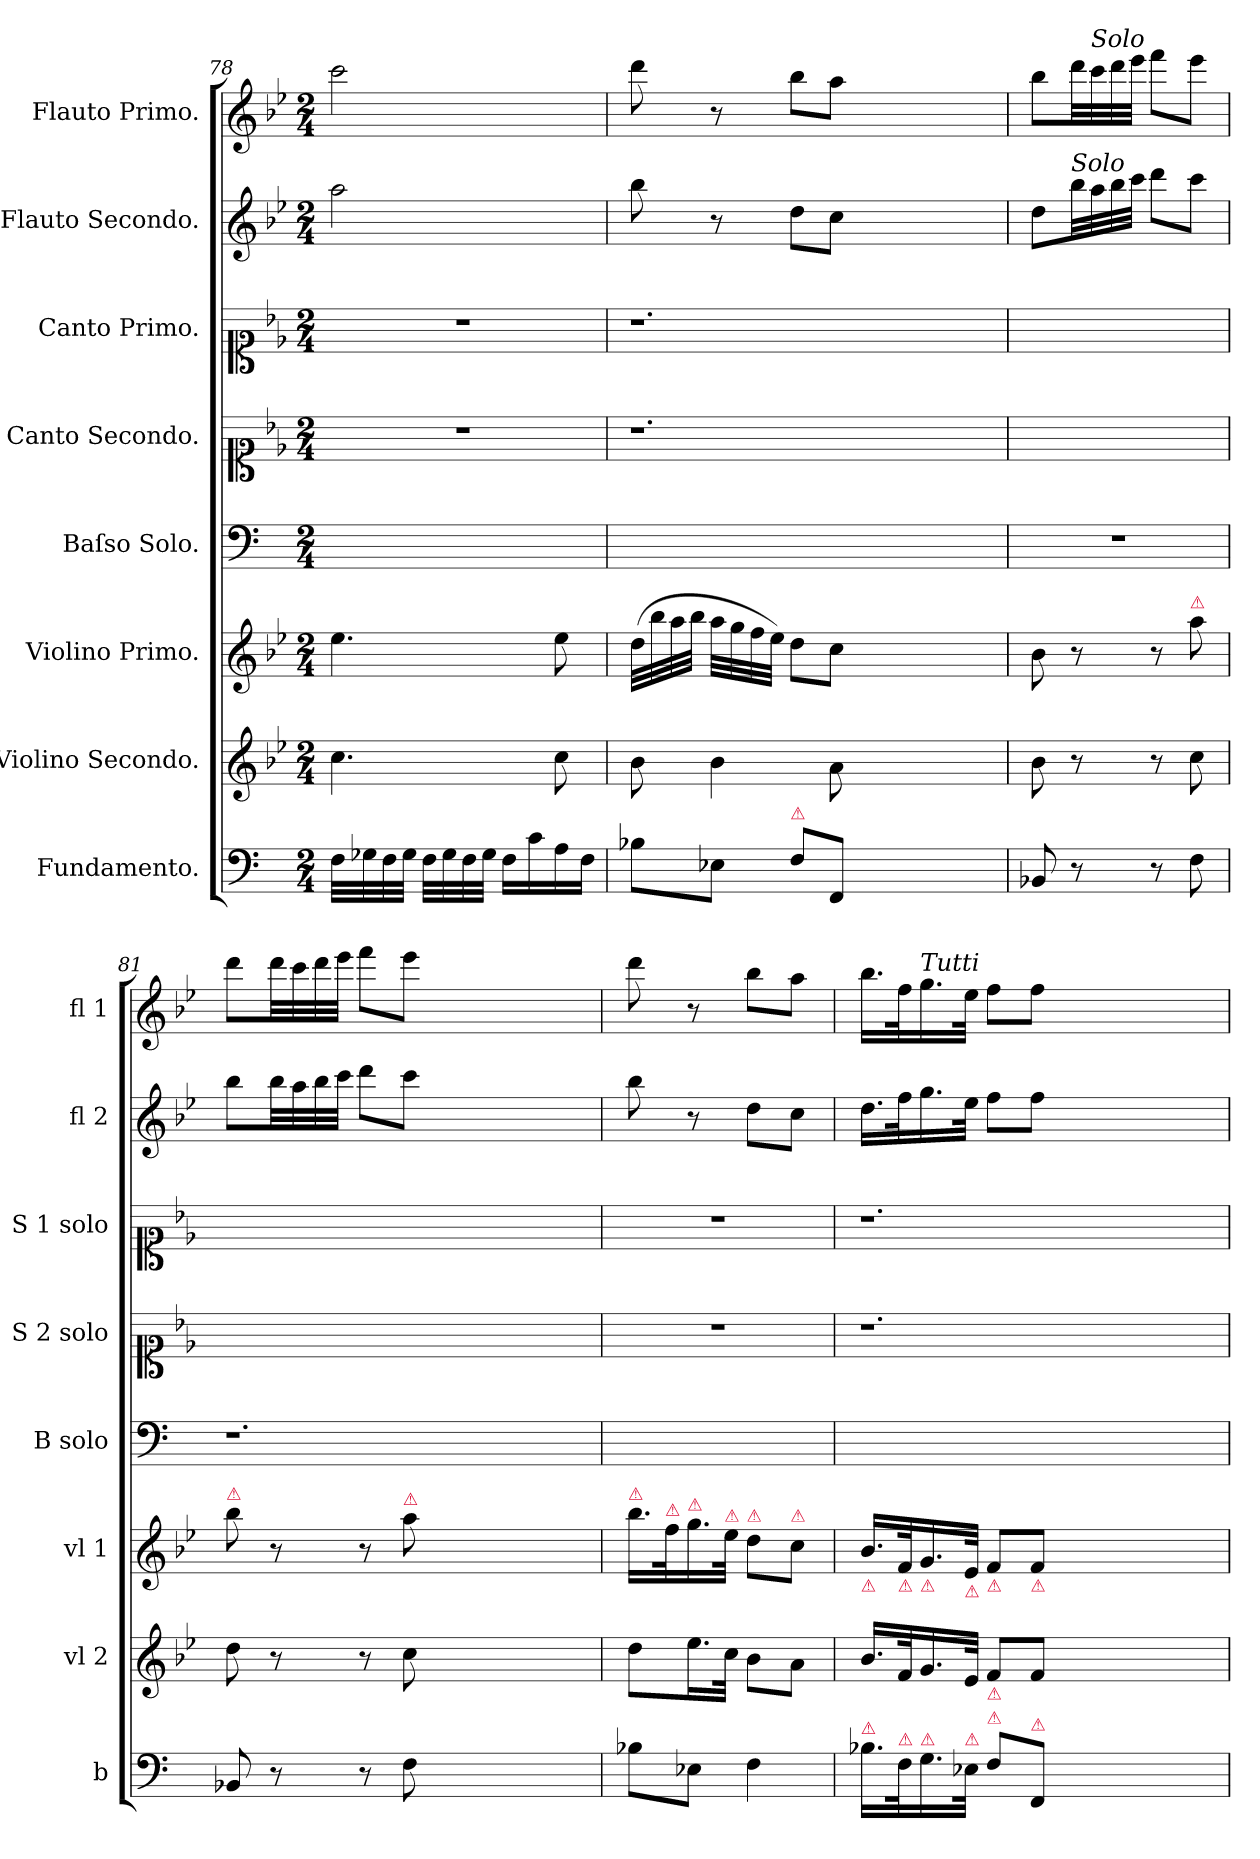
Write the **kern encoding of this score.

**kern	**kern	**kern	**kern	**kern	**kern	**kern	**kern
*part8	*part7	*part6	*part5	*part4	*part3	*part2	*part1
*staff8	*staff7	*staff6	*staff5	*staff4	*staff3	*staff2	*staff1
*I"Fundamento.	*I"Violino Secondo.	*I"Violino Primo.	*I"Baſso Solo.	*I"Canto Secondo.	*I"Canto Primo.	*I"Flauto Secondo.	*I"Flauto Primo.
*I'b	*I'vl 2	*I'vl 1	*I'B solo	*I'S 2 solo	*I'S 1 solo	*I'fl 2	*I'fl 1
*clefF4	*clefG2	*clefG2	*clefF4	*clefC1	*clefC1	*clefG2	*clefG2
*	*k[b-e-]	*k[b-e-]	*	*k[b-e-]	*k[b-e-]	*k[b-e-]	*k[b-e-]
*M2/4	*M2/4	*M2/4	*M2/4	*M2/4	*M2/4	*M2/4	*M2/4
=78	=78	=78	=78	=78	=78	=78	=78
32F\LLL	4.cc\	4.ee-\	2ryy	2r	2r	2aa\	2ccc\
32G-X\	.	.	.	.	.	.	.
32F\	.	.	.	.	.	.	.
32G-\JJJ	.	.	.	.	.	.	.
32F\LLL	.	.	.	.	.	.	.
32G-\	.	.	.	.	.	.	.
32F\	.	.	.	.	.	.	.
32G-\JJJ	.	.	.	.	.	.	.
16F\LL	.	.	.	.	.	.	.
16c\	.	.	.	.	.	.	.
16A\	8cc\	8ee-\	.	.	.	.	.
16F\JJ	.	.	.	.	.	.	.
=79	=79	=79	=79	=79	=79	=79	=79
8B-\L	8b-\	(32dd\LLL	1.ryy	1.r	1.r	8bb-\	8ddd\
.	.	32bb-\	.	.	.	.	.
.	.	32aa\	.	.	.	.	.
.	.	32bb-\JJJ	.	.	.	.	.
8E-\J	4b-\	32aa\LLL	.	.	.	8r	8r
.	.	32gg\	.	.	.	.	.
.	.	32ff\	.	.	.	.	.
.	.	32ee-\JJJ)	.	.	.	.	.
!LO:TX:a:color=crimson:t=⚠	!	!	!	!	!	!	!
8F\L	.	8dd\L	.	.	.	8dd\L	8bb-\L
8FF/J	8a\	8cc\J	.	.	.	8cc\J	8aa\J
1ryy	1ryy	1ryy	.	.	.	1ryy	1ryy
=80	=80	=80	=80	=80	=80	=80	=80
8BB-/	8b-\	8b-\	2r	2ryy	2ryy	8dd\L	8bb-\L
!	!	!	!	!	!	!LO:TX:a:i:t=Solo	!
8r	8r	8r	.	.	.	32bb-\LL	32ddd\LL
!	!	!	!	!	!	!	!LO:TX:a:i:t=Solo
.	.	.	.	.	.	32aa\	32ccc\
.	.	.	.	.	.	32bb-\	32ddd\
.	.	.	.	.	.	32ccc\JJJ	32eee-\JJJ
8r	8r	8r	.	.	.	8ddd\L	8fff\L
!	!	!LO:TX:a:color=crimson:t=⚠	!	!	!	!	!
8F\	8cc\	8aa\	.	.	.	8ccc\J	8eee-\J
=81	=81	=81	=81	=81	=81	=81	=81
!	!	!LO:TX:a:color=crimson:t=⚠	!	!	!	!	!
8BB-/	8dd\	8bb-\	1.r	1.ryy	1.ryy	8bb-\L	8ddd\L
8r	8r	8r	.	.	.	32bb-\LL	32ddd\LL
.	.	.	.	.	.	32aa\	32ccc\
.	.	.	.	.	.	32bb-\	32ddd\
.	.	.	.	.	.	32ccc\JJJ	32eee-\JJJ
8r	8r	8r	.	.	.	8ddd\L	8fff\L
!	!	!LO:TX:a:color=crimson:t=⚠	!	!	!	!	!
8F\	8cc\	8aa\	.	.	.	8ccc\J	8eee-\J
1ryy	1ryy	1ryy	.	.	.	1ryy	1ryy
=82	=82	=82	=82	=82	=82	=82	=82
!	!	!LO:TX:a:color=crimson:t=⚠	!	!	!	!	!
8B-\L	8dd\L	16.bb-\LL	2ryy	2r	2r	8bb-\	8ddd\
!	!	!LO:TX:a:color=crimson:t=⚠	!	!	!	!	!
.	.	32ff\K	.	.	.	.	.
!	!	!LO:TX:a:color=crimson:t=⚠	!	!	!	!	!
8E-\J	16.ee-\L	16.gg\	.	.	.	8r	8r
!	!	!LO:TX:a:color=crimson:t=⚠	!	!	!	!	!
.	32cc\JJk	32ee-\JJk	.	.	.	.	.
!	!	!LO:TX:a:color=crimson:t=⚠	!	!	!	!	!
4F\	8b-\L	8dd\L	.	.	.	8dd\L	8bb-\L
!	!	!LO:TX:a:color=crimson:t=⚠	!	!	!	!	!
.	8a\J	8cc\J	.	.	.	8cc\J	8aa\J
=83	=83	=83	=83	=83	=83	=83	=83
!	!	!LO:TX:b:color=crimson:t=⚠	!	!	!	!	!
!LO:TX:a:color=crimson:t=⚠	!	!	!	!	!	!	!
16.B-\LL	16.b-/LL	16.b-/LL	1.ryy	1.r	1.r	16.dd\LL	16.bb-\LL
!	!	!LO:TX:b:color=crimson:t=⚠	!	!	!	!	!
!LO:TX:a:color=crimson:t=⚠	!	!	!	!	!	!	!
32F\K	32f/K	32f/K	.	.	.	32ff\K	32ff\K
!	!	!	!	!	!	!	!LO:TX:a:i:t=Tutti
!	!	!LO:TX:b:color=crimson:t=⚠	!	!	!	!	!
!LO:TX:a:color=crimson:t=⚠	!	!	!	!	!	!	!
16.G\	16.g/	16.g/	.	.	.	16.gg\	16.gg\
!	!	!LO:TX:b:color=crimson:t=⚠	!	!	!	!	!
!LO:TX:a:color=crimson:t=⚠	!	!	!	!	!	!	!
32E-\JJk	32e-/JJk	32e-/JJk	.	.	.	32ee-\JJk	32ee-\JJk
!	!	!LO:TX:b:color=crimson:t=⚠	!	!	!	!	!
!LO:TX:a:color=crimson:t=⚠	!	!	!	!	!	!	!
!LO:TX:a:color=crimson:t=⚠	!	!	!	!	!	!	!
8F\L	8f/L	8f/L	.	.	.	8ff\L	8ff\L
!	!	!LO:TX:b:color=crimson:t=⚠	!	!	!	!	!
!LO:TX:a:color=crimson:t=⚠	!	!	!	!	!	!	!
8FF/J	8f/J	8f/J	.	.	.	8ff\J	8ff\J
1ryy	1ryy	1ryy	.	.	.	1ryy	1ryy
=	=	=	=	=	=	=	=
*-	*-	*-	*-	*-	*-	*-	*-
